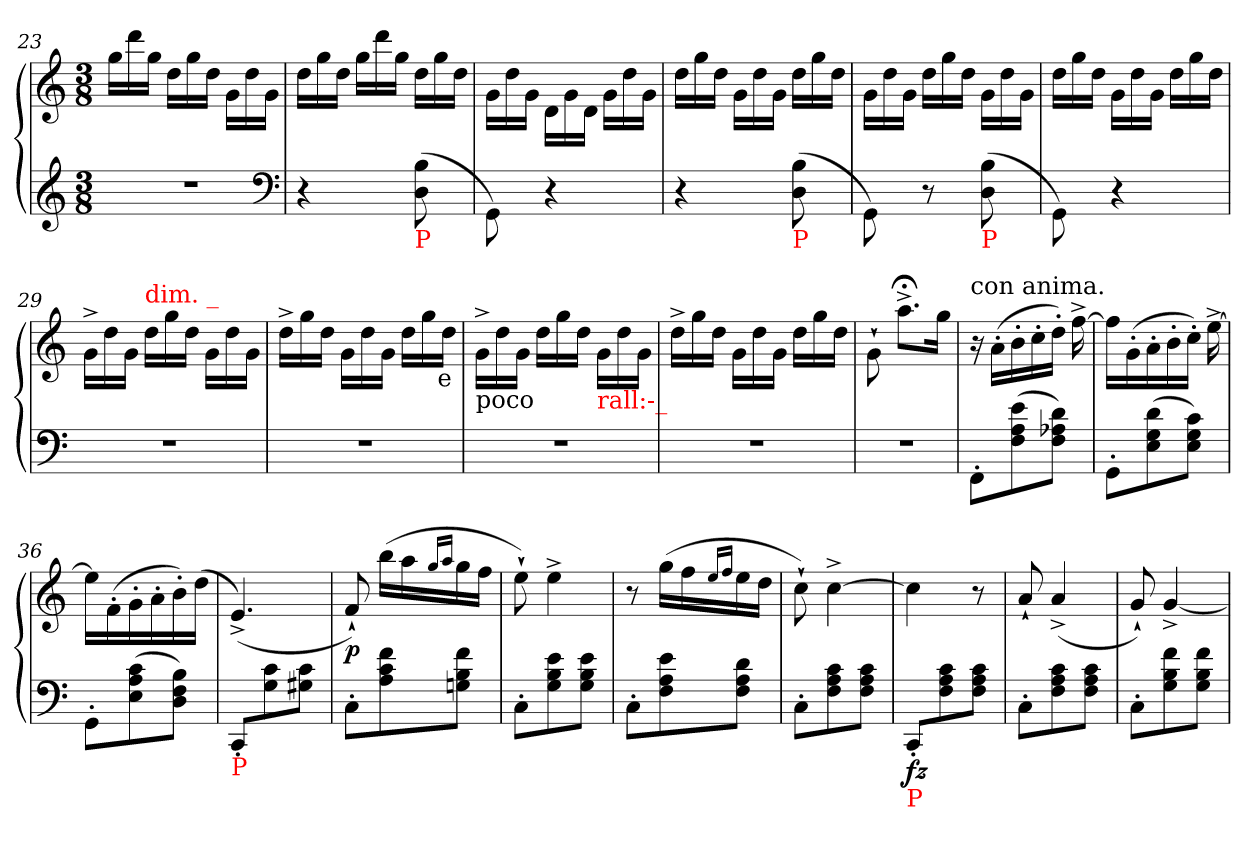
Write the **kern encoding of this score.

**kern	**kern	**dynam
*part1	*part1	*part1
*staff2	*staff1	*staff1/2
*clefG2	*clefG2	*
*k[]	*k[]	*
*a:	*a:	*
*M3/8	*M3/8	*
*	*Xtuplet	*
=23	=23	=23
4.rdd	24ggLL	.
.	24ddd	.
.	24ggJJ	.
.	24ddLL	.
.	24gg	.
.	24ddJJ	.
.	24g\LL	.
.	24dd\	.
.	24g\JJ	.
*clefF4	*	*
=24	=24	=24
4r	24ddLL	.
.	24gg	.
.	24ddJJ	.
.	24ggLL	.
.	24ddd	.
.	24ggJJ	.
!LO:TX:b:color=red:t=P	!	!
(8B 8D	24ddLL	.
.	24gg	.
.	24ddJJ	.
=25	=25	=25
8GG\)	24g\LL	.
.	24dd\	.
.	24g\JJ	.
4r	24d\LL	.
.	24g\	.
.	24d\JJ	.
.	24g\LL	.
.	24dd\	.
.	24g\JJ	.
=26	=26	=26
4r	24ddLL	.
.	24gg	.
.	24ddJJ	.
.	24g\LL	.
.	24dd\	.
.	24g\JJ	.
!LO:TX:b:color=red:t=P	!	!
(8B 8D	24ddLL	.
.	24gg	.
.	24ddJJ	.
=27	=27	=27
8GG\)	24g\LL	.
.	24dd\	.
.	24g\JJ	.
8r	24ddLL	.
.	24gg	.
.	24ddJJ	.
!LO:TX:b:color=red:t=P	!	!
(8B 8D	24g\LL	.
.	24dd\	.
.	24g\JJ	.
=28	=28	=28
8GG\)	24ddLL	.
.	24gg	.
.	24ddJJ	.
4r	24g\LL	.
.	24dd\	.
.	24g\JJ	.
.	24ddLL	.
.	24gg	.
.	24ddJJ	.
=29	=29	=29
4.rF	24g^>\LL	.
.	24dd\	.
.	24g\JJ	.
!	!LO:TX:a:color=red:t=dim. _	!
.	24dd\LL	.
.	24gg\	.
.	24dd\JJ	.
.	24g\LL	.
.	24dd\	.
.	24g\JJ	.
=30	=30	=30
4.rF	24dd^>\LL	.
.	24gg\	.
.	24dd\JJ	.
.	24g\LL	.
.	24dd\	.
.	24g\JJ	.
.	24dd\LL	.
.	24gg\	.
!	!LO:TX:b:t=e	!
.	24dd\JJ	.
=31	=31	=31
!	!LO:TX:b:t=poco	!
4.rF	24g^>\LL	.
.	24dd\	.
.	24g\JJ	.
.	24dd\LL	.
.	24gg\	.
.	24dd\JJ	.
!	!LO:TX:b:color=red:t=rall&colon;-_	!
.	24g\LL	.
.	24dd\	.
.	24g\JJ	.
=32	=32	=32
4.rF	24dd^>\LL	.
.	24gg\	.
.	24dd\JJ	.
.	24g\LL	.
.	24dd\	.
.	24g\JJ	.
.	24dd\LL	.
.	24gg\	.
.	24dd\JJ	.
=33	=33	=33
4.rF	8g`>\	.
.	8.aa;<^<L	.
.	16ggJk	.
=34	=34	=34
*	*MM52	*
!	!LO:TX:a:t=con anima.	!
8FF'L	16r	.
.	(16a'LL	.
(8e 8A 8F	16b'	.
.	16cc'	.
8d 8A-X 8FJ)	16dd'JJ)	.
.	[16ff^<	.
=35	=35	=35
8GG'>L	16ffLL]	.
.	(16g'	.
(8d 8G 8E	16a'	.
.	16b'	.
8c 8G 8EJ)	16cc'JJ)	.
.	[16ee^<	.
=36	=36	=36
8GG'L	16ee\LL]	.
.	(16f'\	.
(8c 8A 8E	16g'\	.
.	16a'\	.
8B 8F 8DJ)	16b'\)	.
.	(16dd\JJ	.
=37	=37	=37
!LO:TX:b:color=red:t=P	!	!
8CC'</L	(4.e^<)	.
8c\ 8G\	.	.
8c\ 8G#X\J	.	.
=38	=38	=38
8C'>L	8f`<)	p
8f 8c 8A	(16bbLL	.
.	16aa	.
.	16qqgg/LL	.
.	16qqaa/JJ	.
8f 8B 8GnJ	16gg	.
.	16ffJJ	.
=39	=39	=39
8C'>L	8ee`>)	.
8e 8B 8G	4ee^<	.
8e 8B 8GJ	.	.
=40	=40	=40
8C'>L	8r	.
8e 8A 8F	(16ggLL	.
.	16ff	.
.	16qqee/LL	.
.	16qqff/JJ	.
8d 8A 8FJ	16ee	.
.	16ddJJ	.
=41	=41	=41
8C'>L	8cc`>)	.
8c 8A 8F	[4cc^>	.
8c 8A 8FJ	.	.
=42	=42	=42
!LO:TX:b:color=red:t=P	!	!
!	!	!LO:DY:b=2
8CC'</L	4cc]	fz
8c\ 8A\ 8F\	.	.
8c\ 8A\ 8F\J	8r	.
=43	=43	=43
8C'L	8a`<	.
8c 8A 8F	(4a^<	.
8c 8A 8FJ	.	.
=44	=44	=44
8C'>L	8g`<)	.
8f 8B 8G	[4g^<	.
8f 8B 8GJ	.	.
=	=	=
*-	*-	*-
